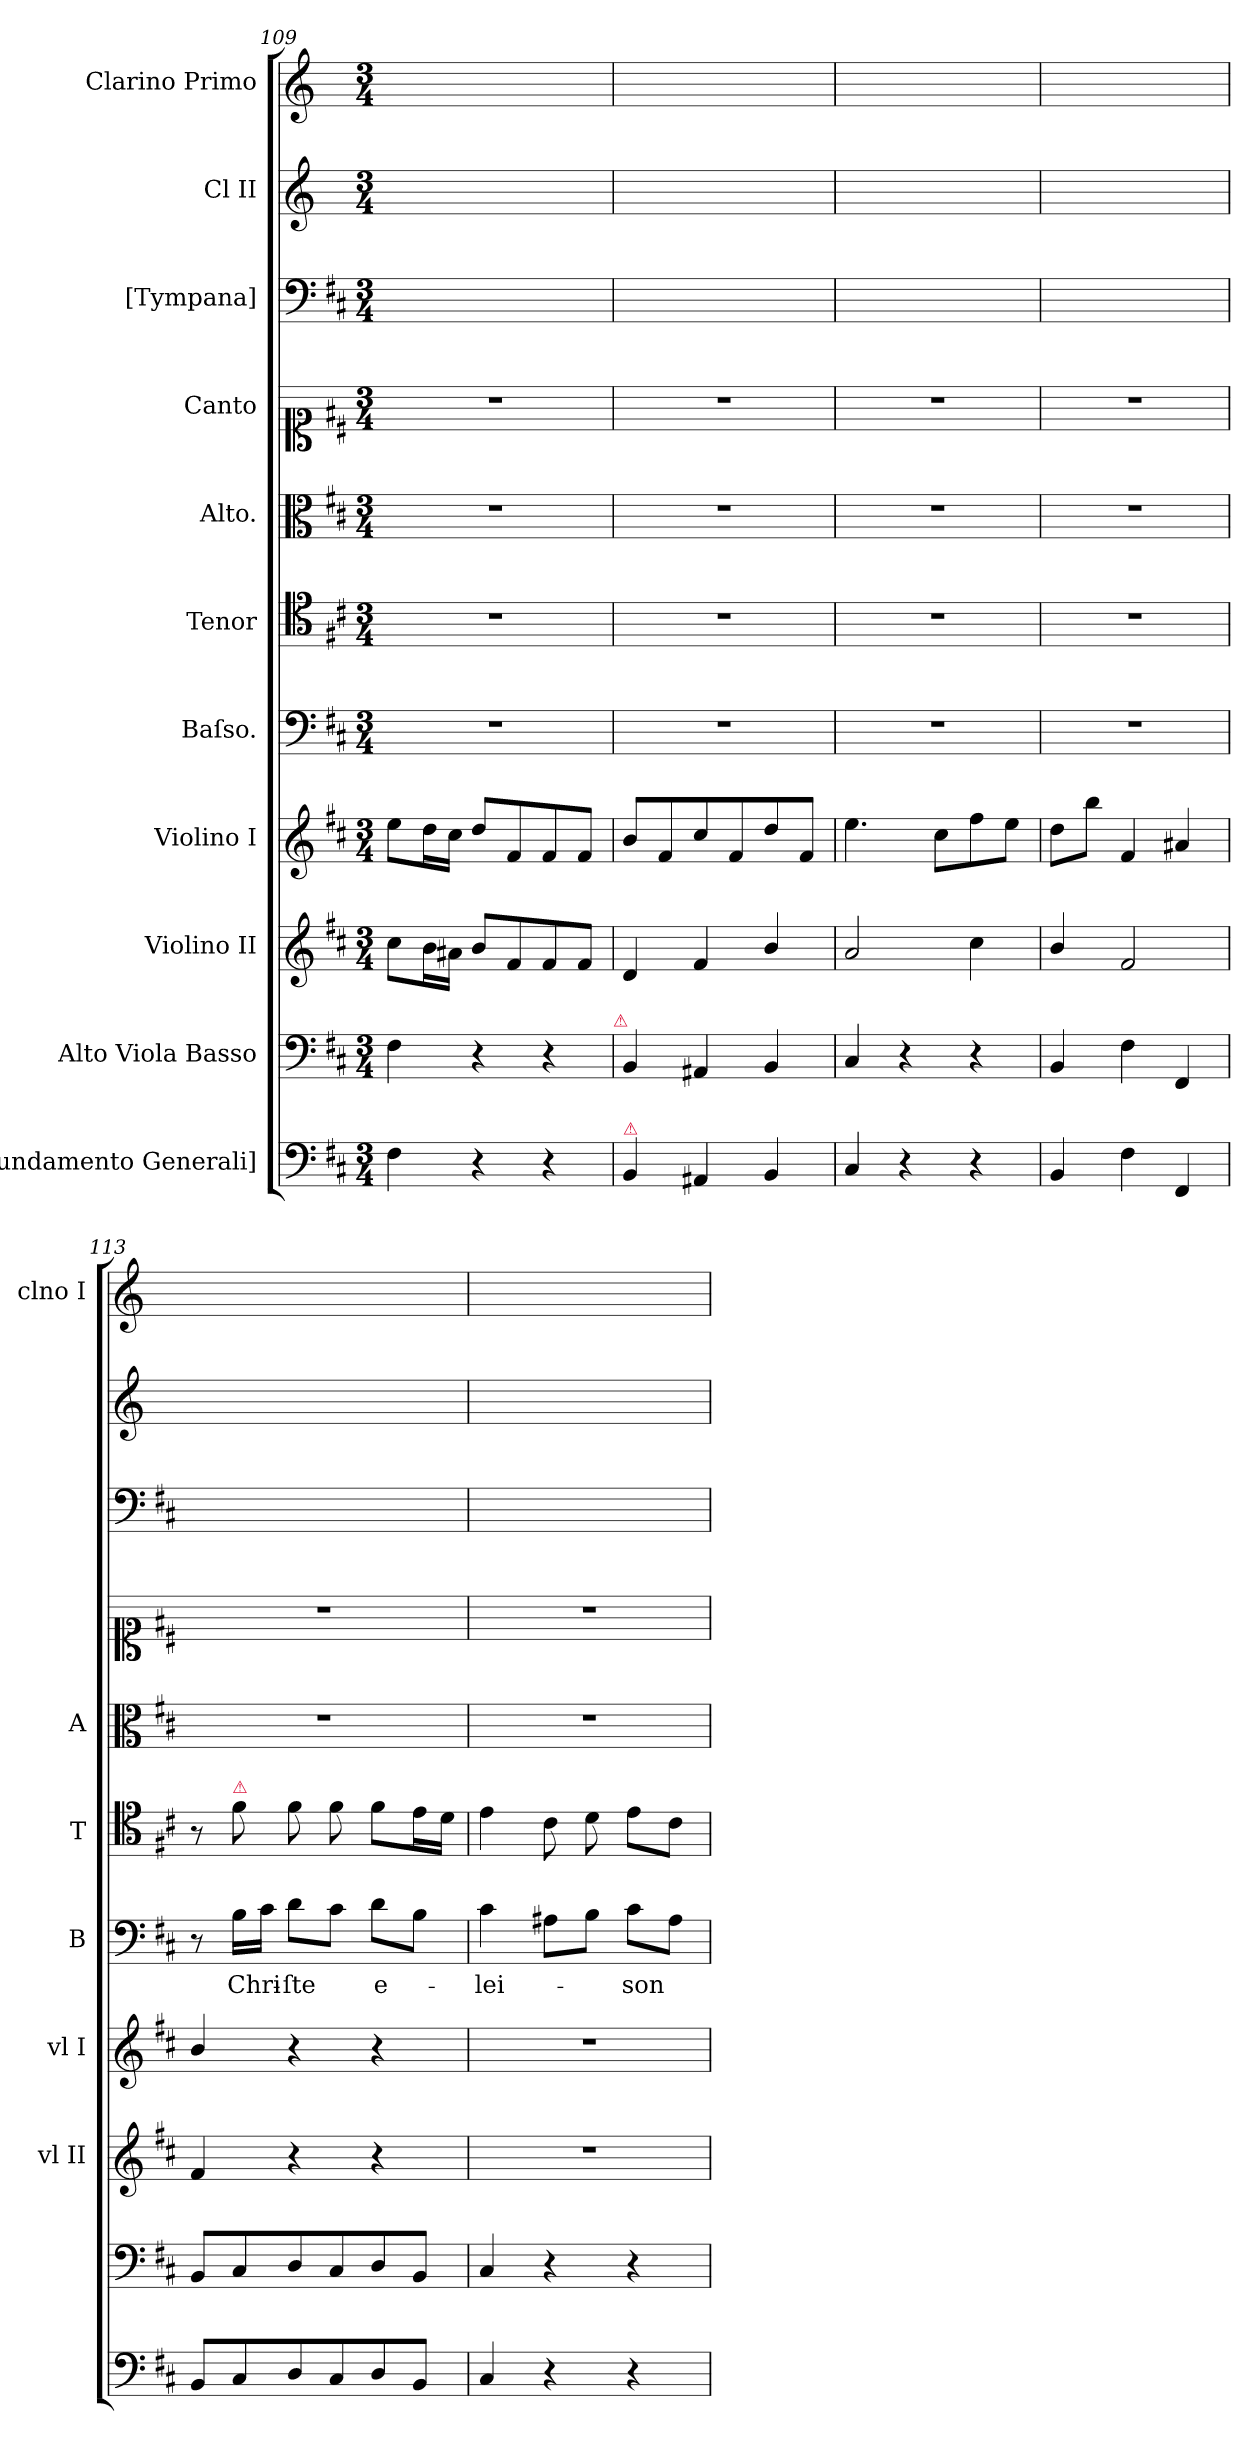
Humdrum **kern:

**kern	**kern	**kern	**kern	**kern	**text	**kern	**kern	**kern	**kern	**kern	**kern
*part11	*part10	*part9	*part8	*part7	*part7	*part6	*part5	*part4	*part3	*part2	*part1
*staff11	*staff10	*staff9	*staff8	*staff7	*staff7	*staff6	*staff5	*staff4	*staff3	*staff2	*staff1
*I"[Fundamento Generali]	*I"Alto Viola Basso	*I"Violino II	*I"Violino I	*I"Baſso.	*	*I"Tenor	*I"Alto.	*I"Canto	*I"[Tympana]	*I"Cl II	*I"Clarino Primo
*	*	*I'vl II	*I'vl I	*I'B	*	*I'T	*I'A	*	*	*	*I'clno I
*clefF4	*clefF4	*clefG2	*clefG2	*clefF4	*	*clefC4	*clefC3	*clefC1	*clefF4	*clefG2	*clefG2
*	*	*	*	*	*	*	*	*	*	*ITrd-1c-2	*ITrd-1c-2
*k[f#c#]	*k[f#c#]	*k[f#c#]	*k[f#c#]	*k[f#c#]	*	*k[f#c#]	*k[f#c#]	*k[f#c#]	*k[f#c#]	*k[f#c#]	*k[f#c#]
*M3/4	*M3/4	*M3/4	*M3/4	*M3/4	*	*M3/4	*M3/4	*M3/4	*M3/4	*M3/4	*M3/4
=109	=109	=109	=109	=109	=109	=109	=109	=109	=109	=109	=109
4F#\	4F#\	8cc#\L	8ee\L	2.r	.	2.r	2.r	2.r	2.ryy	2.ryy	2.ryy
.	.	16b\L	16dd\L	.	.	.	.	.	.	.	.
.	.	16a#X\JJ	16cc#\JJ	.	.	.	.	.	.	.	.
4r	4r	8b/L	8dd\L	.	.	.	.	.	.	.	.
.	.	8f#/	8f#/	.	.	.	.	.	.	.	.
4r	4r	8f#/	8f#/	.	.	.	.	.	.	.	.
.	.	8f#/J	8f#/J	.	.	.	.	.	.	.	.
!	!LO:TX:a:color=crimson:t=⚠	!	!	!	!	!	!	!	!	!	!
=110	=110	=110	=110	=110	=110	=110	=110	=110	=110	=110	=110
!LO:TX:a:color=crimson:t=⚠	!	!	!	!	!	!	!	!	!	!	!
4BB/	4BB/	4d/	8b/L	2.r	.	2.r	2.r	2.r	2.ryy	2.ryy	2.ryy
.	.	.	8f#/	.	.	.	.	.	.	.	.
4AA#X/	4AA#X/	4f#/	8cc#/	.	.	.	.	.	.	.	.
.	.	.	8f#/	.	.	.	.	.	.	.	.
4BB/	4BB/	4b/	8dd/	.	.	.	.	.	.	.	.
.	.	.	8f#/J	.	.	.	.	.	.	.	.
=111	=111	=111	=111	=111	=111	=111	=111	=111	=111	=111	=111
4C#/	4C#/	2a/	4.ee\	2.r	.	2.r	2.r	2.r	2.ryy	2.ryy	2.ryy
4r	4r	.	.	.	.	.	.	.	.	.	.
.	.	.	8cc#\L	.	.	.	.	.	.	.	.
4r	4r	4cc#\	8ff#\	.	.	.	.	.	.	.	.
.	.	.	8ee\J	.	.	.	.	.	.	.	.
=112	=112	=112	=112	=112	=112	=112	=112	=112	=112	=112	=112
4BB/	4BB/	4b/	8dd\L	2.r	.	2.r	2.r	2.r	2.ryy	2.ryy	2.ryy
.	.	.	8bb\J	.	.	.	.	.	.	.	.
4F#\	4F#\	2f#/	4f#/	.	.	.	.	.	.	.	.
4FF#/	4FF#/	.	4a#X/	.	.	.	.	.	.	.	.
=113	=113	=113	=113	=113	=113	=113	=113	=113	=113	=113	=113
8BB/L	8BB/L	4f#/	4b/	8r	.	8r	2.r	2.r	2.ryy	2.ryy	2.ryy
!	!	!	!	!	!	!LO:TX:a:color=crimson:t=⚠	!	!	!	!	!
8C#/	8C#/	.	.	16B\LL	Chri-	8f#\	.	.	.	.	.
.	.	.	.	16c#\JJ	.	.	.	.	.	.	.
8D/	8D/	4r	4r	8d\L	-ſte	8f#\	.	.	.	.	.
8C#/	8C#/	.	.	8c#\J	.	8f#\	.	.	.	.	.
8D/	8D/	4r	4r	8d\L	e-	8f#\L	.	.	.	.	.
8BB/J	8BB/J	.	.	8B\J	.	16e\L	.	.	.	.	.
.	.	.	.	.	.	16d\JJ	.	.	.	.	.
=114	=114	=114	=114	=114	=114	=114	=114	=114	=114	=114	=114
4C#/	4C#/	2.r	2.r	4c#\	-lei-	4e\	2.r	2.r	2.ryy	2.ryy	2.ryy
4r	4r	.	.	8A#X\L	.	8c#\	.	.	.	.	.
.	.	.	.	8B\J	.	8d\	.	.	.	.	.
4r	4r	.	.	8c#\L	-son	8e\L	.	.	.	.	.
.	.	.	.	8A#\J	.	8c#\J	.	.	.	.	.
=	=	=	=	=	=	=	=	=	=	=	=
*-	*-	*-	*-	*-	*-	*-	*-	*-	*-	*-	*-
